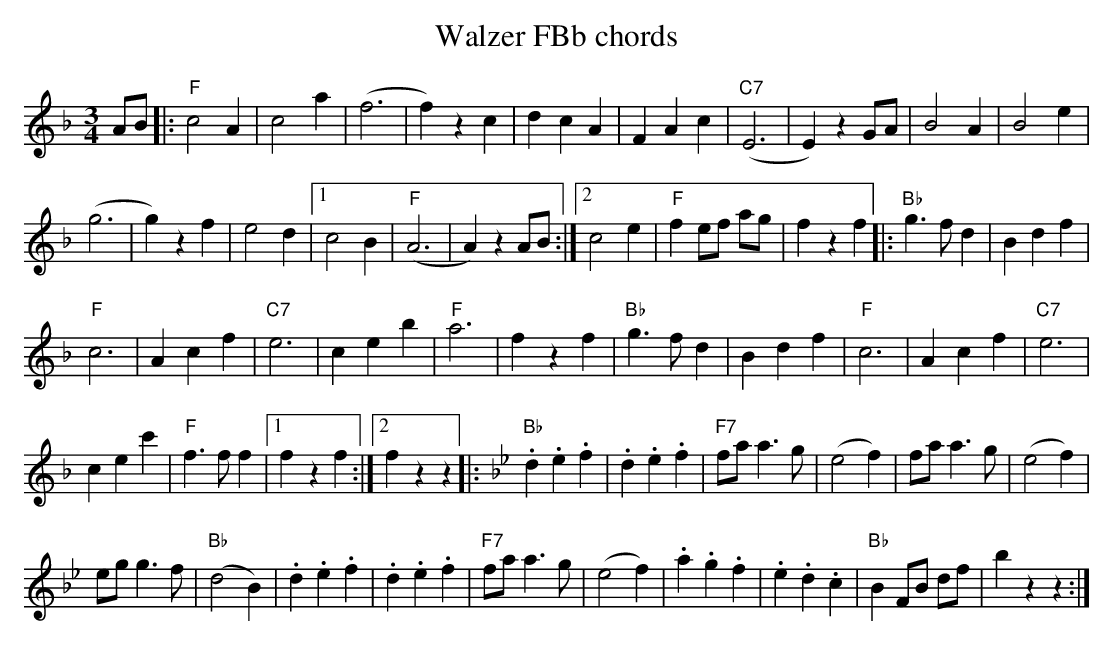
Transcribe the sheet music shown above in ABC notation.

X:1
T: Walzer FBb chords
M:3/4
L:1/4
K:F %%MIDI gchordon
A/B/ |: "F"c2A | c2 a | (f3 | f)zc | dcA | FAc | ("C7"E3 | E)z G/A/ | B2A | B2e |
(g3 | g) zf | e2d |1 c2B | ("F"A3 | A)z A/B/ :|2c2e | "F"f e/f/ a/g/ | fzf |: "Bb"g>f d | Bdf |
"F"c3 | Acf | "C7"e3 | ceb | "F"a3 | fzf | "Bb"g>f d | Bdf | "F"c3 | Acf | "C7"e3 |
cec' | "F"f>f f |1fzf :|2 fzz |: [K:Bb] "Bb".d.e.f | .d.e.f | "F7"f/a/ a>g | (e2f) | f/a/ a>g | (e2f) |
 e/g/ g>f | ("Bb"d2B) | .d.e.f | .d.e.f | "F7"f/a/ a>g | (e2f) | .a.g.f | .e.d.c | "Bb"B F/B/ d/f/ | bzz :|
